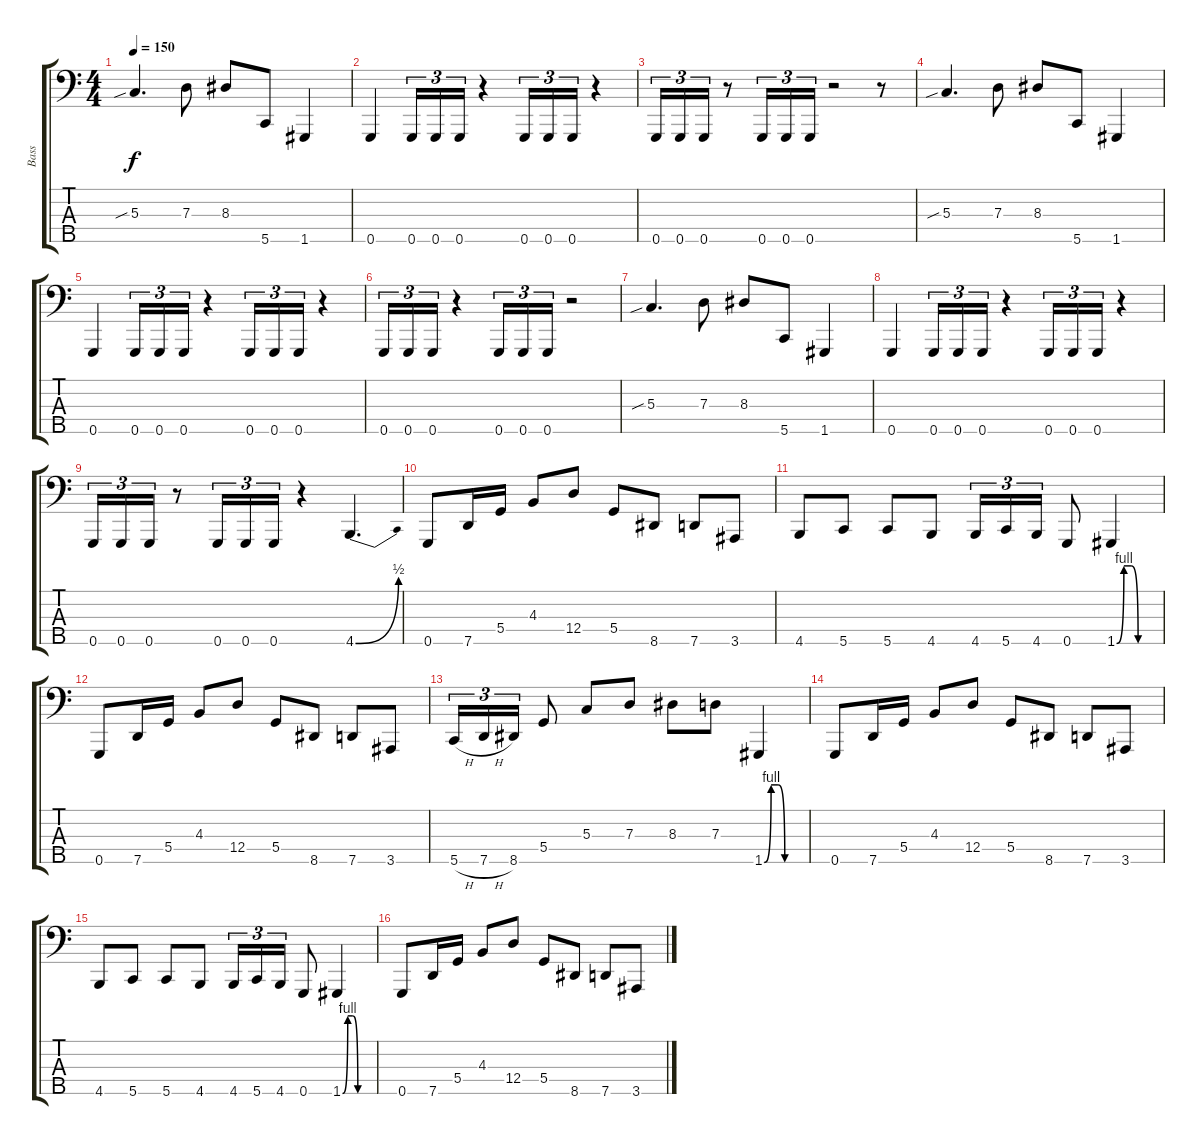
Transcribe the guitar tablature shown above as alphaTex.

\track ("Bass" "Bass") {instrument electricbasspick}
\staff {score tabs}
\tuning (F2 C2 G1 D1 G0) {hide}
\ts (4 4)
\tempo 150
\clef f4
\ks c
5.3{sib}.4{d dy f} 7.3.8 8.3.8 5.5.8 1.5.4 |
0.5.4 0.5.16{tu (3 2)} 0.5.16{tu (3 2)} 0.5.16{tu (3 2)} r.4 0.5.16{tu (3 2)} 0.5.16{tu (3 2)} 0.5.16{tu (3 2)} r.4 |
0.5.16{tu (3 2)} 0.5.16{tu (3 2)} 0.5.16{tu (3 2)} r.8 0.5.16{tu (3 2)} 0.5.16{tu (3 2)} 0.5.16{tu (3 2)} r.2 r.8 |
5.3{sib}.4{d} 7.3.8 8.3.8 5.5.8 1.5.4 |
0.5.4 0.5.16{tu (3 2)} 0.5.16{tu (3 2)} 0.5.16{tu (3 2)} r.4 0.5.16{tu (3 2)} 0.5.16{tu (3 2)} 0.5.16{tu (3 2)} r.4 |
0.5.16{tu (3 2)} 0.5.16{tu (3 2)} 0.5.16{tu (3 2)} r.4 0.5.16{tu (3 2)} 0.5.16{tu (3 2)} 0.5.16{tu (3 2)} r.2 |
5.3{sib}.4{d} 7.3.8 8.3.8 5.5.8 1.5.4 |
0.5.4 0.5.16{tu (3 2)} 0.5.16{tu (3 2)} 0.5.16{tu (3 2)} r.4 0.5.16{tu (3 2)} 0.5.16{tu (3 2)} 0.5.16{tu (3 2)} r.4 |
0.5.16{tu (3 2)} 0.5.16{tu (3 2)} 0.5.16{tu (3 2)} r.8 0.5.16{tu (3 2)} 0.5.16{tu (3 2)} 0.5.16{tu (3 2)} r.4 4.5{be (bend 0 0 60 2)}.4{d} |
0.5.8 7.5.16 5.4.16 4.3.8 12.4.8 5.4.8 8.5.8 7.5.8 3.5.8 |
4.5.8 5.5.8 5.5.8 4.5.8 4.5.16{tu (3 2)} 5.5.16{tu (3 2)} 4.5.16{tu (3 2)} 0.5.8 1.5{be (custom 0 0 10 4 20 4 30 0 60 0)}.4 |
0.5.8 7.5.16 5.4.16 4.3.8 12.4.8 5.4.8 8.5.8 7.5.8 3.5.8 |
5.5{h}.16{tu (3 2)} 7.5{h}.16{tu (3 2)} 8.5.16{tu (3 2)} 5.4.8 5.3.8 7.3.8 8.3.8 7.3.8 1.5{be (custom 0 0 10 4 20 4 30 0 60 0)}.4 |
0.5.8 7.5.16 5.4.16 4.3.8 12.4.8 5.4.8 8.5.8 7.5.8 3.5.8 |
4.5.8 5.5.8 5.5.8 4.5.8 4.5.16{tu (3 2)} 5.5.16{tu (3 2)} 4.5.16{tu (3 2)} 0.5.8 1.5{be (custom 0 0 10 4 20 4 30 0 60 0)}.4 |
0.5.8 7.5.16 5.4.16 4.3.8 12.4.8 5.4.8 8.5.8 7.5.8 3.5.8
